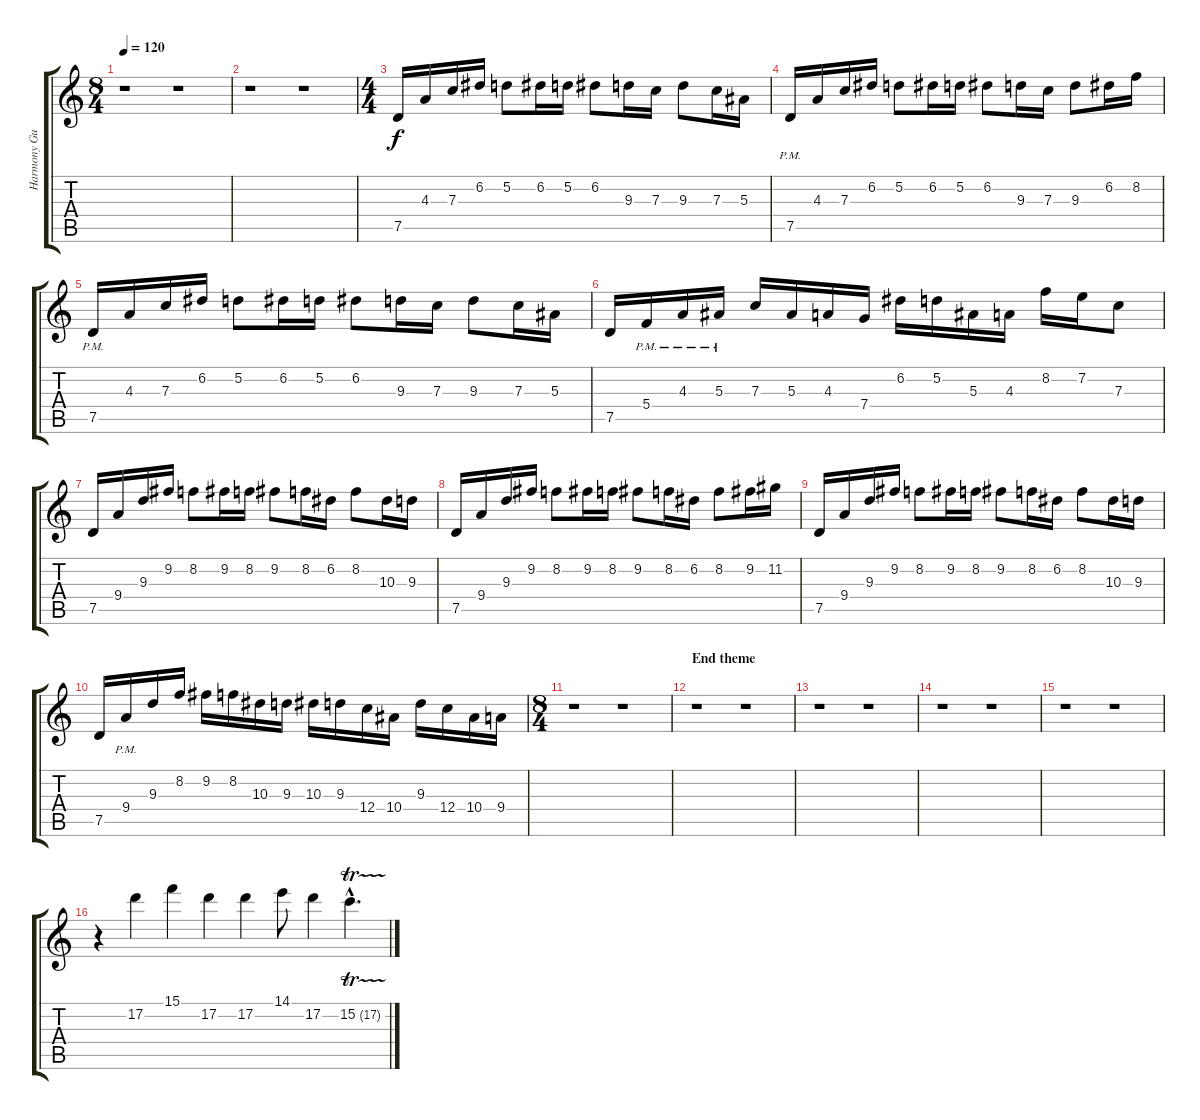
\track ("Harmony Guitar" "Harmony Gu") {instrument overdrivenguitar}
\staff {score tabs}
\tuning (D4 A3 F3 C3 G2 D2) {hide}
\ts (8 4)
\tempo 120
\clef g2
\ks c
r.1{dy f} r.1 |
r.1 r.1 |
\ts (4 4)
7.5.16 4.3.16 7.3.16 6.2.16 5.2.8 6.2.16 5.2.16 6.2.8 9.3.16 7.3.16 9.3.8 7.3.16 5.3.16 |
7.5{pm}.16 4.3.16 7.3.16 6.2.16 5.2.8 6.2.16 5.2.16 6.2.8 9.3.16 7.3.16 9.3.8 6.2.16 8.2.16 |
7.5{pm}.16 4.3.16 7.3.16 6.2.16 5.2.8 6.2.16 5.2.16 6.2.8 9.3.16 7.3.16 9.3.8 7.3.16 5.3.16 |
7.5.16 5.4{pm}.16 4.3{pm}.16 5.3{pm}.16 7.3.16 5.3.16 4.3.16 7.4.16 6.2.16 5.2.16 5.3.16 4.3.16 8.2.16 7.2.16 7.3.8 |
7.5.16 9.4.16 9.3.16 9.2.16 8.2.8 9.2.16 8.2.16 9.2.8 8.2.16 6.2.16 8.2.8 10.3.16 9.3.16 |
7.5.16 9.4.16 9.3.16 9.2.16 8.2.8 9.2.16 8.2.16 9.2.8 8.2.16 6.2.16 8.2.8 9.2.16 11.2.16 |
7.5.16 9.4.16 9.3.16 9.2.16 8.2.8 9.2.16 8.2.16 9.2.8 8.2.16 6.2.16 8.2.8 10.3.16 9.3.16 |
7.5.16 9.4{pm}.16 9.3.16 8.2.16 9.2.16 8.2.16 10.3.16 9.3.16 10.3.16 9.3.16 12.4.16 10.4.16 9.3.16 12.4.16 10.4.16 9.4.16 |
\ts (8 4)
r.1 r.1 |
\section ("" "End theme")
r.1 r.1 |
r.1 r.1 |
r.1 r.1 |
r.1 r.1 |
r.4 17.2.4 15.1.4 17.2.4 17.2.4 14.1.8 17.2.4 15.2{tr (17 32) hac}.4{d}
